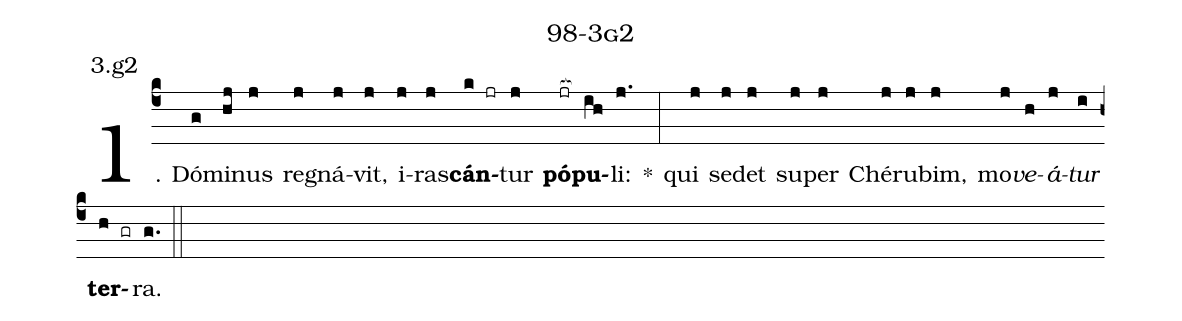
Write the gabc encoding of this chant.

name: 98-3g2;
annotation: 3.g2;
%%
(c4)1. Dó(g)mi(hj)nus(j) re(j)gná(j)vit,(j) i(j)ras(j)<b>cán</b>(k jr)tur(j) <b>pó</b>(jr[ocb:1{])<b>pu</b>(ih[ocb:0}])li:(j.) *(:) qui(j) se(j)det(j) su(j)per(j) Ché(j)ru(j)bim,(j) mo(j)<i>ve</i>(h)<i>á</i>(j)<i>tur</i>(i) <b>ter</b>(h gr)ra.(g.) (::)
